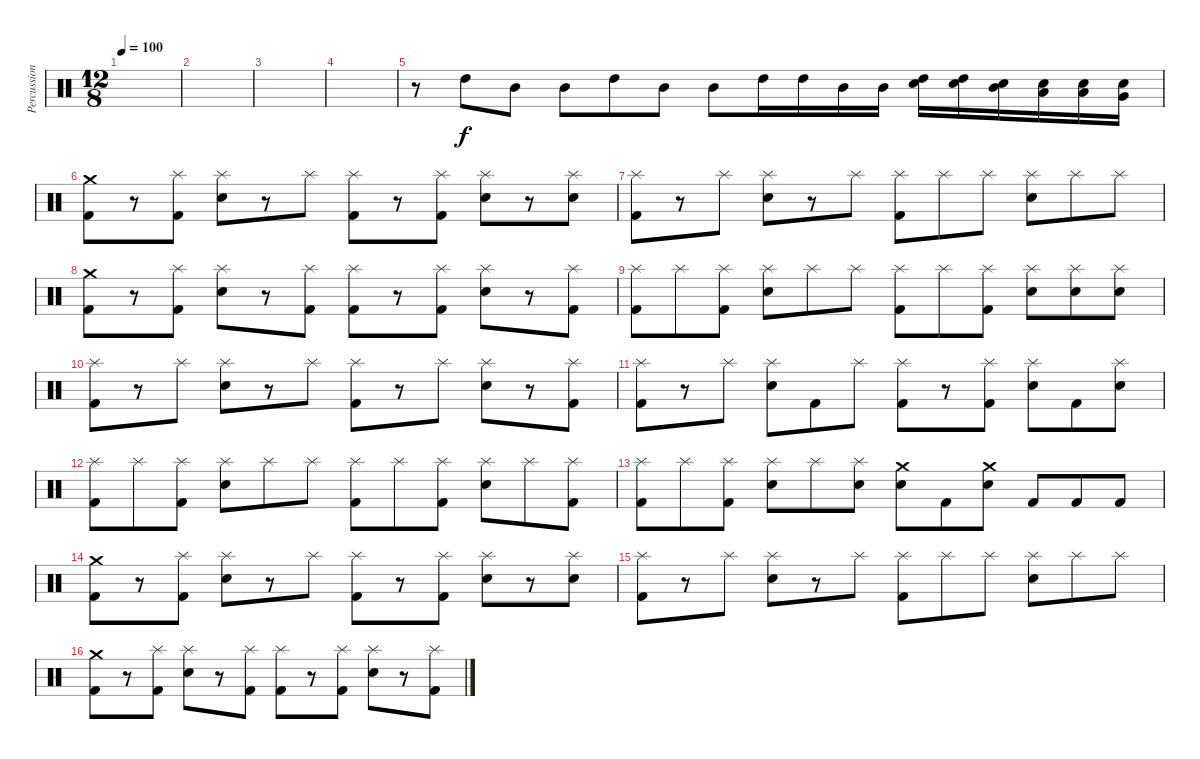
\track ("Percussions" "Percussion") {instrument percussion}
\staff {score}
\articulation defaults
\ts (12 8)
\tempo 100
\clef neutral
\ks c
|
|
|
|
r.8 "High Tom (hit)".8 "Mid Tom (hit)".8 "Mid Tom (hit)".8 "High Tom (hit)".8 "Mid Tom (hit)".8 "Mid Tom (hit)".8 "High Tom (hit)".16 "High Tom (hit)".16 "Mid Tom (hit)".16 "Mid Tom (hit)".16 ("High Tom (hit)" "Snare (hit) 2").16 ("High Tom (hit)" "Snare (hit) 2").16 ("Mid Tom (hit)" "Snare (hit) 2").16 ("Low Tom (hit)" "Snare (hit) 2").16 ("Low Tom (hit)" "Snare (hit) 2").16 ("Very Low Tom (hit)" "Snare (hit) 2").16 |
("Crash medium (hit)" "Kick (hit) 2").8 r.8 ("Splash (hit)" "Kick (hit) 2").8 ("Splash (hit)" "Electric Snare (hit)").8 r.8 "Splash (hit)".8 ("Splash (hit)" "Kick (hit) 2").8 r.8 ("Splash (hit)" "Kick (hit) 2").8 ("Splash (hit)" "Electric Snare (hit)").8 r.8 ("Splash (hit)" "Electric Snare (hit)").8 |
("Splash (hit)" "Kick (hit) 2").8 r.8 "Splash (hit)".8 ("Splash (hit)" "Electric Snare (hit)").8 r.8 "Splash (hit)".8 ("Splash (hit)" "Kick (hit) 2").8 "Splash (hit)".8 "Splash (hit)".8 ("Splash (hit)" "Electric Snare (hit)").8 "Splash (hit)".8 "Splash (hit)".8 |
("Crash medium (hit)" "Kick (hit) 2").8 r.8 ("Splash (hit)" "Kick (hit) 2").8 ("Splash (hit)" "Electric Snare (hit)").8 r.8 ("Splash (hit)" "Kick (hit) 2").8 ("Splash (hit)" "Kick (hit) 2").8 r.8 ("Splash (hit)" "Kick (hit) 2").8 ("Splash (hit)" "Electric Snare (hit)").8 r.8 ("Splash (hit)" "Kick (hit) 2").8 |
("Splash (hit)" "Kick (hit) 2").8 "Splash (hit)".8 ("Splash (hit)" "Kick (hit) 2").8 ("Splash (hit)" "Electric Snare (hit)").8 "Splash (hit)".8 "Splash (hit)".8 ("Splash (hit)" "Kick (hit) 2").8 "Splash (hit)".8 ("Splash (hit)" "Kick (hit) 2").8 ("Splash (hit)" "Electric Snare (hit)").8 ("Splash (hit)" "Electric Snare (hit)").8 ("Splash (hit)" "Electric Snare (hit)").8 |
("Splash (hit)" "Kick (hit) 2").8 r.8 "Splash (hit)".8 ("Splash (hit)" "Electric Snare (hit)").8 r.8 "Splash (hit)".8 ("Splash (hit)" "Kick (hit) 2").8 r.8 "Splash (hit)".8 ("Splash (hit)" "Electric Snare (hit)").8 r.8 ("Splash (hit)" "Kick (hit) 2").8 |
("Splash (hit)" "Kick (hit) 2").8 r.8 "Splash (hit)".8 ("Splash (hit)" "Electric Snare (hit)").8 "Kick (hit) 2".8 "Splash (hit)".8 ("Splash (hit)" "Kick (hit) 2").8 r.8 ("Splash (hit)" "Kick (hit) 2").8 ("Splash (hit)" "Electric Snare (hit)").8 "Kick (hit) 2".8 ("Splash (hit)" "Electric Snare (hit)").8 |
("Splash (hit)" "Kick (hit) 2").8 "Splash (hit)".8 ("Splash (hit)" "Kick (hit) 2").8 ("Splash (hit)" "Electric Snare (hit)").8 "Splash (hit)".8 "Splash (hit)".8 ("Splash (hit)" "Kick (hit) 2").8 "Splash (hit)".8 ("Splash (hit)" "Kick (hit) 2").8 ("Splash (hit)" "Electric Snare (hit)").8 "Splash (hit)".8 ("Splash (hit)" "Kick (hit) 2").8 |
("Splash (hit)" "Kick (hit) 2").8 "Splash (hit)".8 ("Splash (hit)" "Kick (hit) 2").8 ("Splash (hit)" "Electric Snare (hit)").8 "Splash (hit)".8 ("Splash (hit)" "Electric Snare (hit)").8 ("Crash medium (hit)" "Electric Snare (hit)").8 "Kick (hit) 2".8 ("Crash medium (hit)" "Electric Snare (hit)").8 "Kick (hit) 2".8 "Kick (hit) 2".8 "Kick (hit) 2".8 |
("Crash medium (hit)" "Kick (hit) 2").8 r.8 ("Splash (hit)" "Kick (hit) 2").8 ("Splash (hit)" "Electric Snare (hit)").8 r.8 "Splash (hit)".8 ("Splash (hit)" "Kick (hit) 2").8 r.8 ("Splash (hit)" "Kick (hit) 2").8 ("Splash (hit)" "Electric Snare (hit)").8 r.8 ("Splash (hit)" "Electric Snare (hit)").8 |
("Splash (hit)" "Kick (hit) 2").8 r.8 "Splash (hit)".8 ("Splash (hit)" "Electric Snare (hit)").8 r.8 "Splash (hit)".8 ("Splash (hit)" "Kick (hit) 2").8 "Splash (hit)".8 "Splash (hit)".8 ("Splash (hit)" "Electric Snare (hit)").8 "Splash (hit)".8 "Splash (hit)".8 |
("Crash medium (hit)" "Kick (hit) 2").8 r.8 ("Splash (hit)" "Kick (hit) 2").8 ("Splash (hit)" "Electric Snare (hit)").8 r.8 ("Splash (hit)" "Kick (hit) 2").8 ("Splash (hit)" "Kick (hit) 2").8 r.8 ("Splash (hit)" "Kick (hit) 2").8 ("Splash (hit)" "Electric Snare (hit)").8 r.8 ("Splash (hit)" "Kick (hit) 2").8
